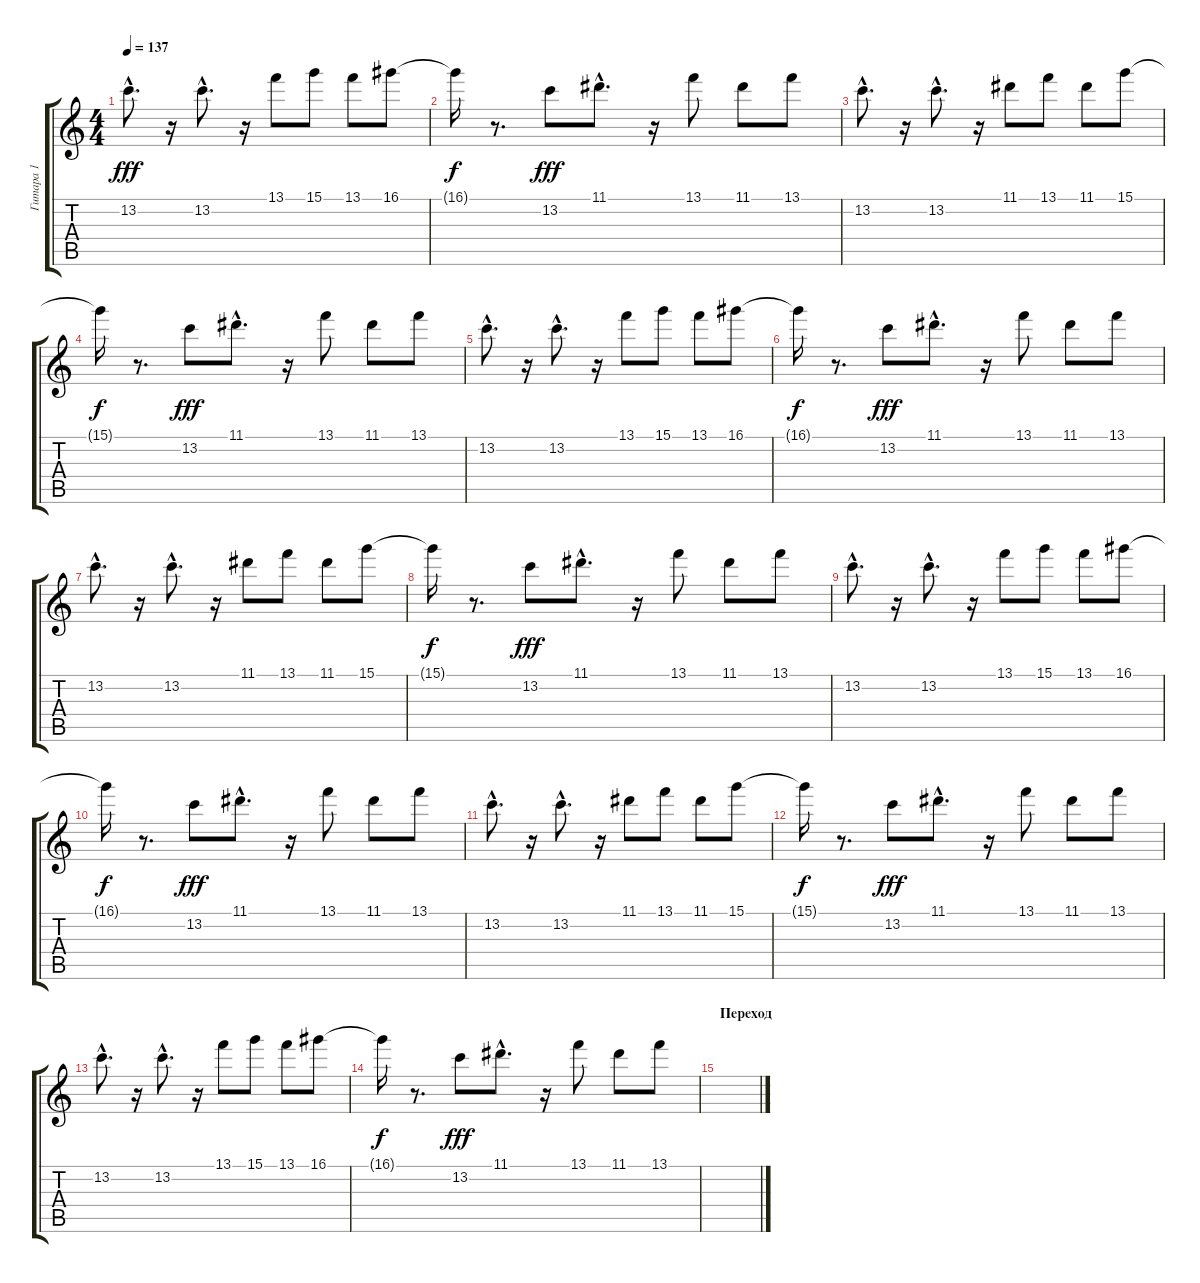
\track ("Гитара 1" "Гитара 1") {instrument overdrivenguitar}
\staff {score tabs}
\tuning (E4 B3 G3 D3 A2 E2) {hide}
\ts (4 4)
\tempo 137
\clef g2
\ks c
13.2{hac}.8{d dy fff} r.16 13.2{hac}.8{d} r.16 13.1.8 15.1.8 13.1.8 16.1.8 |
16.1{t}.16{dy f} r.8{d} 13.2.8{dy fff} 11.1{hac}.8{d} r.16 13.1.8 11.1.8 13.1.8 |
13.2{hac}.8{d} r.16 13.2{hac}.8{d} r.16 11.1.8 13.1.8 11.1.8 15.1.8 |
15.1{t}.16{dy f} r.8{d} 13.2.8{dy fff} 11.1{hac}.8{d} r.16 13.1.8 11.1.8 13.1.8 |
13.2{hac}.8{d} r.16 13.2{hac}.8{d} r.16 13.1.8 15.1.8 13.1.8 16.1.8 |
16.1{t}.16{dy f} r.8{d} 13.2.8{dy fff} 11.1{hac}.8{d} r.16 13.1.8 11.1.8 13.1.8 |
13.2{hac}.8{d} r.16 13.2{hac}.8{d} r.16 11.1.8 13.1.8 11.1.8 15.1.8 |
15.1{t}.16{dy f} r.8{d} 13.2.8{dy fff} 11.1{hac}.8{d} r.16 13.1.8 11.1.8 13.1.8 |
13.2{hac}.8{d} r.16 13.2{hac}.8{d} r.16 13.1.8 15.1.8 13.1.8 16.1.8 |
16.1{t}.16{dy f} r.8{d} 13.2.8{dy fff} 11.1{hac}.8{d} r.16 13.1.8 11.1.8 13.1.8 |
13.2{hac}.8{d} r.16 13.2{hac}.8{d} r.16 11.1.8 13.1.8 11.1.8 15.1.8 |
15.1{t}.16{dy f} r.8{d} 13.2.8{dy fff} 11.1{hac}.8{d} r.16 13.1.8 11.1.8 13.1.8 |
13.2{hac}.8{d} r.16 13.2{hac}.8{d} r.16 13.1.8 15.1.8 13.1.8 16.1.8 |
16.1{t}.16{dy f} r.8{d} 13.2.8{dy fff} 11.1{hac}.8{d} r.16 13.1.8 11.1.8 13.1.8 |
\section ("" "Переход")
